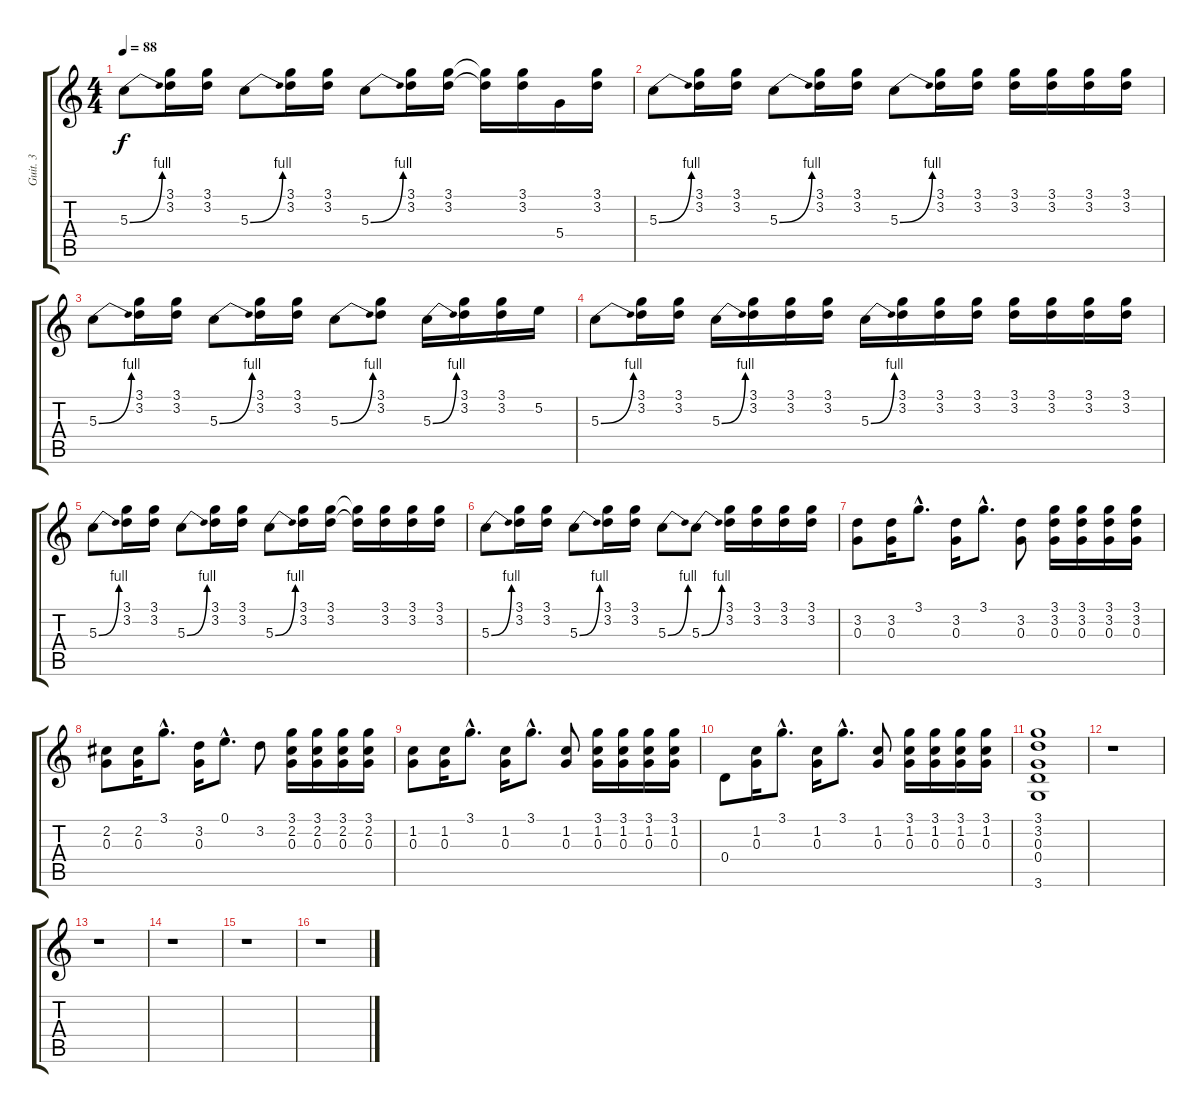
\track ("Guit. 3" "Guit. 3") {instrument overdrivenguitar}
\staff {score tabs}
\tuning (E4 B3 G3 D3 A2 E2) {hide}
\ts (4 4)
\tempo 88
\clef g2
\ks c
5.3{be (bend 0 0 60 4)}.8{dy f instrument overdrivenguitar} (3.1 3.2).16 (3.1 3.2).16 5.3{be (bend 0 0 60 4)}.8 (3.1 3.2).16 (3.1 3.2).16 5.3{be (bend 0 0 60 4)}.8 (3.1 3.2).16 (3.1 3.2).16 (3.1{t} 3.2{t}).16 (3.1 3.2).16 5.4.16 (3.1 3.2).16 |
5.3{be (bend 0 0 60 4)}.8 (3.1 3.2).16 (3.1 3.2).16 5.3{be (bend 0 0 60 4)}.8 (3.1 3.2).16 (3.1 3.2).16 5.3{be (bend 0 0 60 4)}.8 (3.1 3.2).16 (3.1 3.2).16 (3.1 3.2).16 (3.1 3.2).16 (3.1 3.2).16 (3.1 3.2).16 |
5.3{be (bend 0 0 60 4)}.8 (3.1 3.2).16 (3.1 3.2).16 5.3{be (bend 0 0 60 4)}.8 (3.1 3.2).16 (3.1 3.2).16 5.3{be (bend 0 0 60 4)}.8 (3.1 3.2).8 5.3{be (bend 0 0 60 4)}.16 (3.1 3.2).16 (3.1 3.2).16 5.2.16 |
5.3{be (bend 0 0 60 4)}.8 (3.1 3.2).16 (3.1 3.2).16 5.3{be (bend 0 0 60 4)}.16 (3.1 3.2).16 (3.1 3.2).16 (3.1 3.2).16 5.3{be (bend 0 0 60 4)}.16 (3.1 3.2).16 (3.1 3.2).16 (3.1 3.2).16 (3.1 3.2).16 (3.1 3.2).16 (3.1 3.2).16 (3.1 3.2).16 |
5.3{be (bend 0 0 60 4)}.8 (3.1 3.2).16 (3.1 3.2).16 5.3{be (bend 0 0 60 4)}.8 (3.1 3.2).16 (3.1 3.2).16 5.3{be (bend 0 0 60 4)}.8 (3.1 3.2).16 (3.1 3.2).16 (3.1{t} 3.2{t}).16 (3.1 3.2).16 (3.1 3.2).16 (3.1 3.2).16 |
5.3{be (bend 0 0 60 4)}.8 (3.1 3.2).16 (3.1 3.2).16 5.3{be (bend 0 0 60 4)}.8 (3.1 3.2).16 (3.1 3.2).16 5.3{be (bend 0 0 60 4)}.8 5.3{be (bend 0 0 60 4)}.8 (3.1 3.2).16 (3.1 3.2).16 (3.1 3.2).16 (3.1 3.2).16 |
(3.2 0.3).8 (3.2 0.3).16 3.1{hac}.8{d} (3.2 0.3).16 3.1{hac}.8{d} (3.2 0.3).8 (3.1 3.2 0.3).16 (3.1 3.2 0.3).16 (3.1 3.2 0.3).16 (3.1 3.2 0.3).16 |
(2.2 0.3).8 (2.2 0.3).16 3.1{hac}.8{d} (3.2 0.3).16 0.1{hac}.8{d} 3.2.8 (3.1 2.2 0.3).16 (3.1 2.2 0.3).16 (3.1 2.2 0.3).16 (3.1 2.2 0.3).16 |
(1.2 0.3).8 (1.2 0.3).16 3.1{hac}.8{d} (1.2 0.3).16 3.1{hac}.8{d} (1.2 0.3).8 (3.1 1.2 0.3).16 (3.1 1.2 0.3).16 (3.1 1.2 0.3).16 (3.1 1.2 0.3).16 |
0.4.8 (1.2 0.3).16 3.1{hac}.8{d} (1.2 0.3).16 3.1{hac}.8{d} (1.2 0.3).8 (3.1 1.2 0.3).16 (3.1 1.2 0.3).16 (3.1 1.2 0.3).16 (3.1 1.2 0.3).16 |
(3.1 3.2 0.3 0.4 3.6).1 |
r.1 |
r.1 |
r.1 |
r.1 |
r.1
